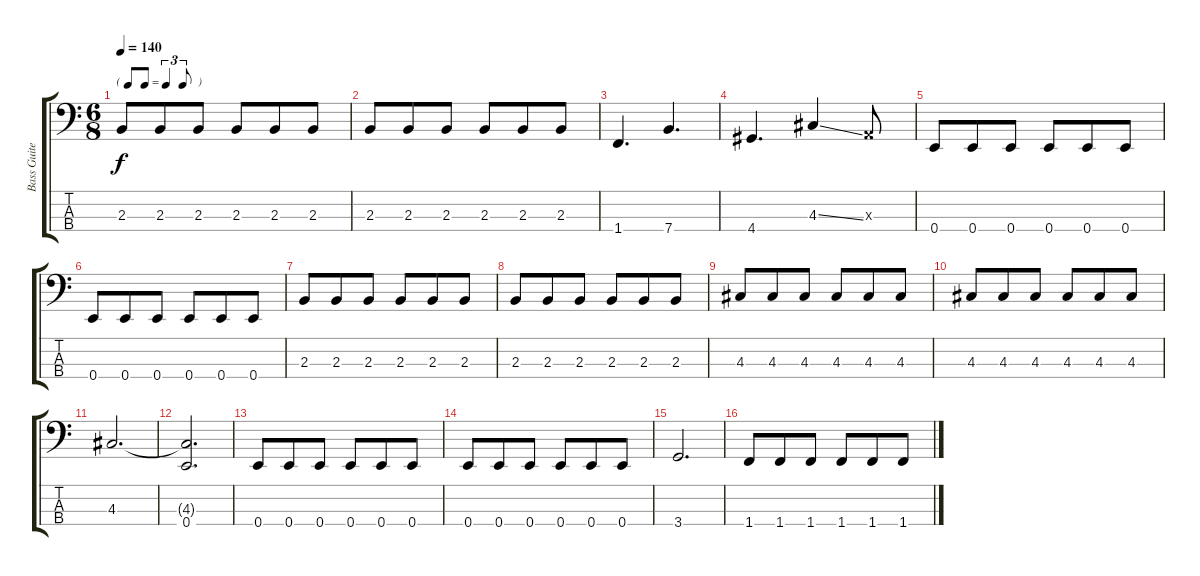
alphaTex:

\track ("Bass Guiter (Becker)" "Bass Guite") {instrument electricbassfinger}
\staff {score tabs}
\tuning (G2 D2 A1 E1) {hide}
\ts (6 8)
\tf triplet8th
\tempo 140
\clef f4
\ks c
2.3.8{dy f} 2.3.8 2.3.8 2.3.8 2.3.8 2.3.8 |
2.3.8 2.3.8 2.3.8 2.3.8 2.3.8 2.3.8 |
1.4.4{d} 7.4.4{d} |
4.4.4{d} 4.3{ss}.4 0.3{x}.8 |
0.4.8 0.4.8 0.4.8 0.4.8 0.4.8 0.4.8 |
0.4.8 0.4.8 0.4.8 0.4.8 0.4.8 0.4.8 |
2.3.8 2.3.8 2.3.8 2.3.8 2.3.8 2.3.8 |
2.3.8 2.3.8 2.3.8 2.3.8 2.3.8 2.3.8 |
4.3.8 4.3.8 4.3.8 4.3.8 4.3.8 4.3.8 |
4.3.8 4.3.8 4.3.8 4.3.8 4.3.8 4.3.8 |
4.3.2{d} |
(4.3{t} 0.4).2{d} |
0.4.8 0.4.8 0.4.8 0.4.8 0.4.8 0.4.8 |
0.4.8 0.4.8 0.4.8 0.4.8 0.4.8 0.4.8 |
3.4.2{d} |
1.4.8 1.4.8 1.4.8 1.4.8 1.4.8 1.4.8
